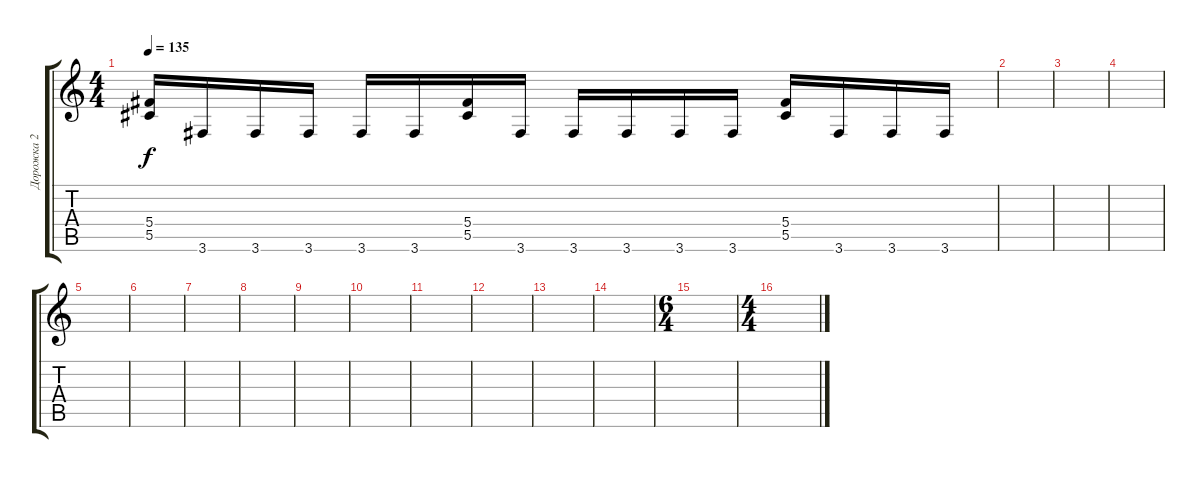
\track ("Дорожка 2" "Дорожка 2") {instrument distortionguitar}
\staff {score tabs}
\tuning (Eb4 Bb3 Gb3 Db3 Ab2 Eb2) {hide}
\ts (4 4)
\tempo 135
\clef g2
\ks c
(5.4 5.5).16{dy f} 3.6.16 3.6.16 3.6.16 3.6.16 3.6.16 (5.4 5.5).16 3.6.16 3.6.16 3.6.16 3.6.16 3.6.16 (5.4 5.5).16 3.6.16 3.6.16 3.6.16 |
|
|
|
|
|
|
|
|
|
|
|
|
|
\ts (6 4)
|
\ts (4 4)
